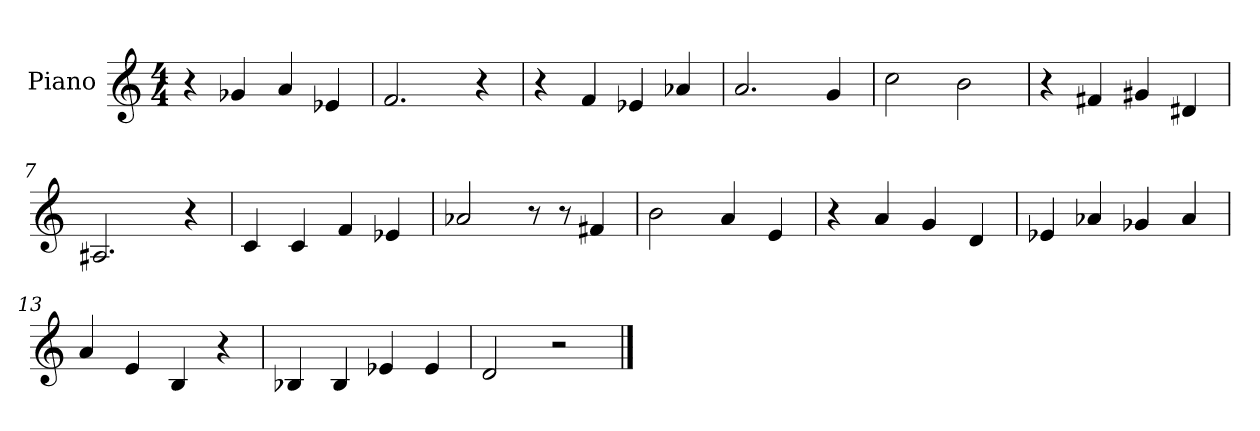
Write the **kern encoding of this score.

**kern
*part1
*staff1
*I"Piano
*I'Pno.
*clefG2
*k[]
*M4/4
=1
4r
4g-X/
4a/
4e-X/
=2
2.f/
4r
=3
4r
4f/
4e-X/
4a-X/
=4
2.a/
4g/
=5
2cc\
2b\
=6
4r
4f#X/
4g#X/
4d#X/
=7
2.A#X/
4r
=8
4c/
4c/
4f/
4e-X/
=9
2a-X/
8r
8r
4f#X/
=10
2b\
4a/
4e/
!!LO:LB:g=z
=11
4r
4a/
4g/
4d/
=12
4e-X/
4a-X/
4g-X/
4a-/
=13
4a/
4e/
4B/
4r
=14
4B-X/
4B-/
4e-X/
4e-/
=15
2d/
2r
==
*-
